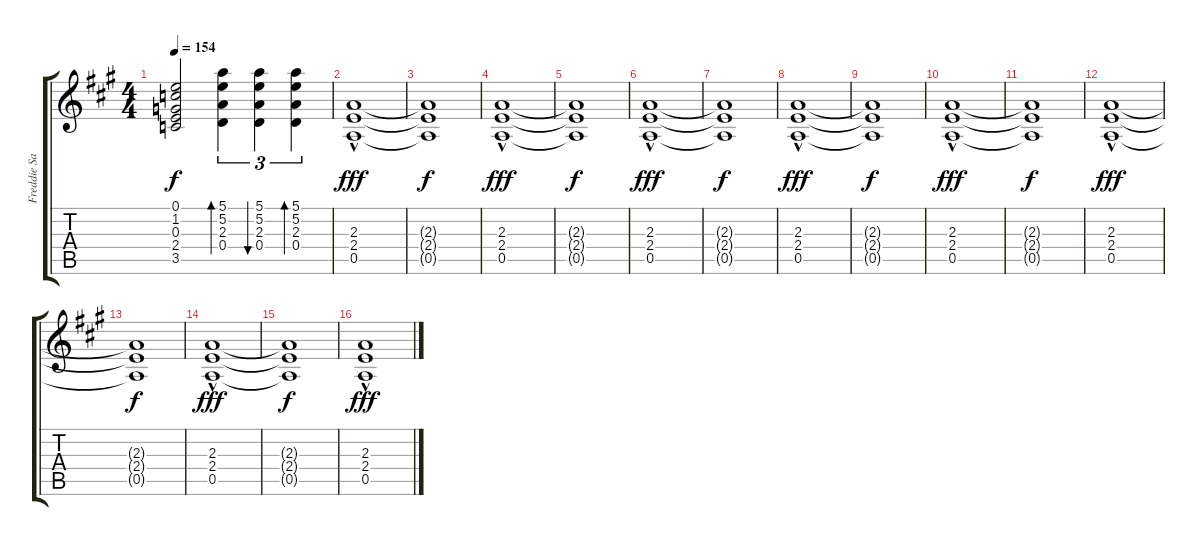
\track ("Freddie Salem Guitar II" "Freddie Sa") {instrument electricguitarclean}
\staff {score tabs}
\tuning (E4 B3 G3 D3 A2 E2) {hide}
\ts (4 4)
\tempo 154
\clef g2
\ks f#minor
(0.1{t} 1.2{t} 0.3{t} 2.4{t} 3.5{t}).2{dy f} (5.1 5.2 2.3 0.4).4{tu (3 2) bd 240} (5.1 5.2 2.3 0.4).4{tu (3 2) bu 240} (5.1 5.2 2.3 0.4).4{tu (3 2) bd 240} |
(2.3{hac} 2.4{hac} 0.5{hac}).1{dy fff} |
(2.3{t} 2.4{t} 0.5{t}).1{dy f} |
(2.3{hac} 2.4{hac} 0.5{hac}).1{dy fff} |
(2.3{t} 2.4{t} 0.5{t}).1{dy f} |
(2.3{hac} 2.4{hac} 0.5{hac}).1{dy fff} |
(2.3{t} 2.4{t} 0.5{t}).1{dy f} |
(2.3{hac} 2.4{hac} 0.5{hac}).1{dy fff} |
(2.3{t} 2.4{t} 0.5{t}).1{dy f} |
(2.3{hac} 2.4{hac} 0.5{hac}).1{dy fff} |
(2.3{t} 2.4{t} 0.5{t}).1{dy f} |
(2.3{hac} 2.4{hac} 0.5{hac}).1{dy fff} |
(2.3{t} 2.4{t} 0.5{t}).1{dy f} |
(2.3{hac} 2.4{hac} 0.5{hac}).1{dy fff} |
(2.3{t} 2.4{t} 0.5{t}).1{dy f} |
(2.3{hac} 2.4{hac} 0.5{hac}).1{dy fff}
